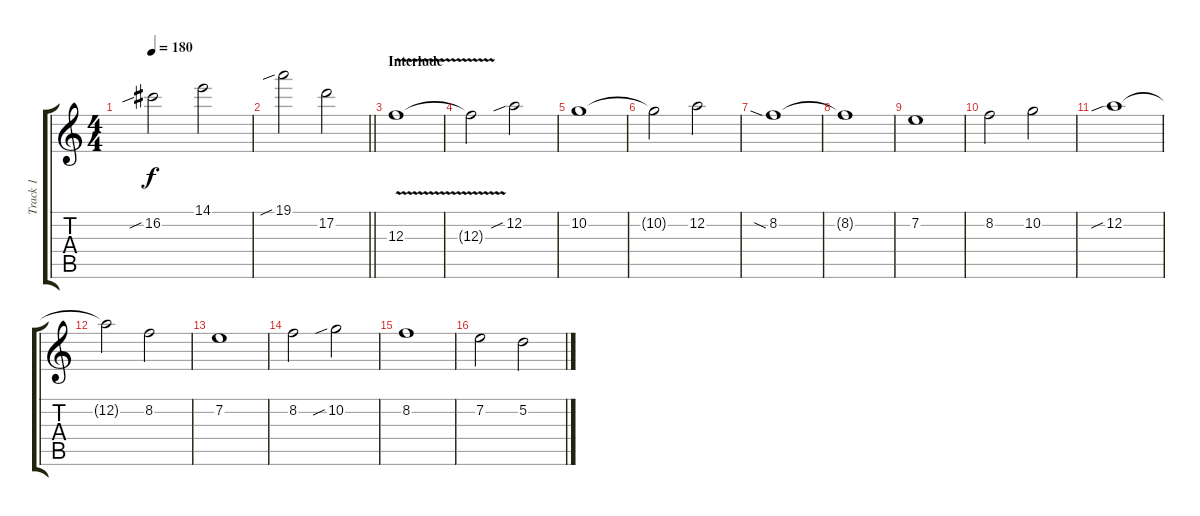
\track ("Track 1" "Track 1") {instrument distortionguitar}
\staff {score tabs}
\tuning (D4 A3 F3 C3 G2 D2) {hide}
\ts (4 4)
\tempo 180
\clef g2
\ks c
16.2{sib}.2{dy f} 14.1.2 |
\barLineRight lightlight
19.1{sib}.2 17.2.2 |
\section ("" "Interlude")
12.3{v}.1 |
12.3{t}.2 12.2{sib}.2 |
10.2.1 |
10.2{t}.2 12.2.2 |
8.2{sia}.1 |
8.2{t}.1 |
7.2.1 |
8.2.2 10.2.2 |
12.2{sib}.1 |
12.2{t}.2 8.2.2 |
7.2.1 |
8.2.2 10.2{sib}.2 |
8.2.1 |
7.2.2 5.2.2
